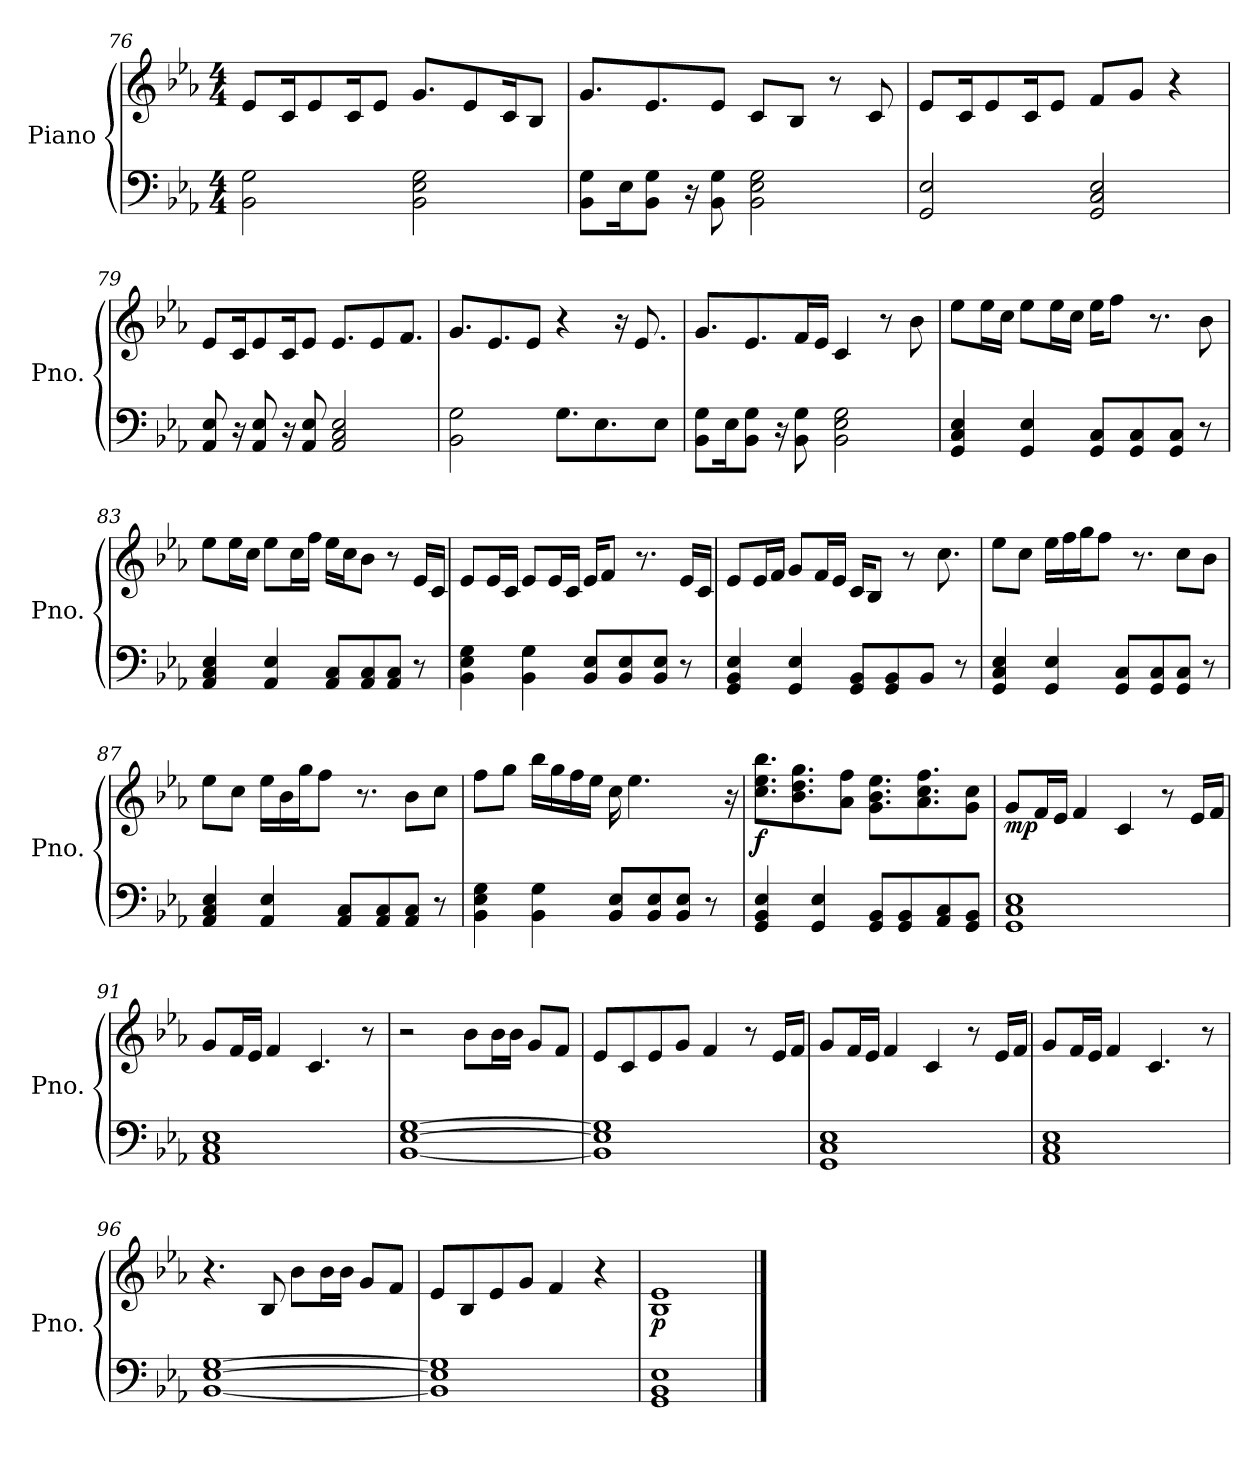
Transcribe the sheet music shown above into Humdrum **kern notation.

**kern	**kern	**dynam
*part1	*part1	*part1
*staff2	*staff1	*staff1/2
*I"Piano	*	*
*I'Pno.	*	*
*clefF4	*clefG2	*
*k[b-e-a-]	*k[b-e-a-]	*
*M4/4	*M4/4	*
=76	=76	=76
2BB-\ 2G\	8e-/L	.
.	16c/K	.
.	8e-/	.
.	16c/K	.
.	8e-/J	.
2BB-\ 2E-\ 2G\	8.g/L	.
.	8e-/	.
.	16c/K	.
.	8B-/J	.
=77	=77	=77
8BB-\ 8G\L	8.g/L	.
16E-\K	.	.
8BB-\ 8G\J	8.e-/	.
16r	.	.
8BB-\ 8G\	8e-/J	.
2BB-\ 2E-\ 2G\	8c/L	.
.	8B-/J	.
.	8r	.
.	8c/	.
!!LO:PB:g=z
=78	=78	=78
2GG/ 2E-/	8e-/L	.
.	16c/K	.
.	8e-/	.
.	16c/K	.
.	8e-/J	.
2GG/ 2C/ 2E-/	8f/L	.
.	8g/J	.
.	4r	.
=79	=79	=79
8AA-/ 8E-/	8e-/L	.
16r	16c/K	.
8AA-/ 8E-/	8e-/	.
16r	16c/K	.
8AA-/ 8E-/	8e-/J	.
2AA-/ 2C/ 2E-/	8.e-/L	.
.	8e-/	.
.	8.f/J	.
=80	=80	=80
2BB-\ 2G\	8.g/L	.
.	8.e-/	.
.	8e-/J	.
8.G\L	4r	.
8.E-\	.	.
.	16r	.
.	8.e-/	.
8E-\J	.	.
=81	=81	=81
8BB-\ 8G\L	8.g/L	.
16E-\K	.	.
8BB-\ 8G\J	8.e-/	.
16r	.	.
8BB-\ 8G\	16f/L	.
.	16e-/JJ	.
2BB-\ 2E-\ 2G\	4c/	.
.	8r	.
.	8b-\	.
!!LO:LB:g=z
=82	=82	=82
4GG/ 4C/ 4E-/	8ee-\L	.
.	16ee-\L	.
.	16cc\JJ	.
4GG/ 4E-/	8ee-\L	.
.	16ee-\L	.
.	16cc\JJ	.
8GG/ 8C/L	16ee-\KL	.
.	8ff\J	.
8GG/ 8C/	.	.
.	8.r	.
8GG/ 8C/J	.	.
8r	8b-\	.
=83	=83	=83
4AA-/ 4C/ 4E-/	8ee-\L	.
.	16ee-\L	.
.	16cc\JJ	.
4AA-/ 4E-/	8ee-\L	.
.	16cc\L	.
.	16ff\JJ	.
8AA-/ 8C/L	16ee-\LL	.
.	16cc\J	.
8AA-/ 8C/	8b-\J	.
8AA-/ 8C/J	8r	.
8r	16e-/LL	.
.	16c/JJ	.
=84	=84	=84
4BB-\ 4E-\ 4G\	8e-/L	.
.	16e-/L	.
.	16c/JJ	.
4BB-\ 4G\	8e-/L	.
.	16e-/L	.
.	16c/JJ	.
8BB-/ 8E-/L	16e-/KL	.
.	8f/J	.
8BB-/ 8E-/	.	.
.	8.r	.
8BB-/ 8E-/J	.	.
8r	16e-/LL	.
.	16c/JJ	.
=85	=85	=85
4GG/ 4BB-/ 4E-/	8e-/L	.
.	16e-/L	.
.	16f/JJ	.
4GG/ 4E-/	8g/L	.
.	16f/L	.
.	16e-/JJ	.
8GG/ 8BB-/L	16c/KL	.
.	8B-/J	.
8GG/ 8BB-/	.	.
.	8r	.
8BB-/J	.	.
.	8.cc\	.
8r	.	.
!!LO:LB:g=z
=86	=86	=86
4GG/ 4C/ 4E-/	8ee-\L	.
.	8cc\J	.
4GG/ 4E-/	16ee-\LL	.
.	16ff\	.
.	16gg\J	.
.	8ff\J	.
8GG/ 8C/L	.	.
.	8.r	.
8GG/ 8C/	.	.
8GG/ 8C/J	8cc\L	.
8r	8b-\J	.
=87	=87	=87
4AA-/ 4C/ 4E-/	8ee-\L	.
.	8cc\J	.
4AA-/ 4E-/	16ee-\LL	.
.	16b-\	.
.	16gg\J	.
.	8ff\J	.
8AA-/ 8C/L	.	.
.	8.r	.
8AA-/ 8C/	.	.
8AA-/ 8C/J	8b-\L	.
8r	8cc\J	.
=88	=88	=88
4BB-\ 4E-\ 4G\	8ff\L	.
.	8gg\J	.
4BB-\ 4G\	16bb-\LL	.
.	16gg\	.
.	16ff\	.
.	16ee-\JJ	.
8BB-/ 8E-/L	16cc\	.
.	4.ee-\	.
8BB-/ 8E-/	.	.
8BB-/ 8E-/J	.	.
8r	.	.
.	16r	.
=89	=89	=89
!	!	!LO:DY:b
4GG/ 4BB-/ 4E-/	8.cc\ 8.ee-\ 8.bb-\L	f
.	8.b-\ 8.dd\ 8.gg\	.
4GG/ 4E-/	.	.
.	8a-\ 8ff\J	.
8GG/ 8BB-/L	8.g\ 8.b-\ 8.ee-\L	.
8GG/ 8BB-/	.	.
.	8.a-\ 8.cc\ 8.ff\	.
8AA-/ 8C/	.	.
8GG/ 8BB-/J	8g\ 8cc\J	.
!!LO:LB:g=z
=90	=90	=90
!	!	!LO:DY:b
1GG 1C 1E-	8g/L	mp
.	16f/L	.
.	16e-/JJ	.
.	4f/	.
.	4c/	.
.	8r	.
.	16e-/LL	.
.	16f/JJ	.
=91	=91	=91
1AA- 1C 1E-	8g/L	.
.	16f/L	.
.	16e-/JJ	.
.	4f/	.
.	4.c/	.
.	8r	.
=92	=92	=92
[1BB- [1E- [1G	2r	.
.	8b-\L	.
.	16b-\L	.
.	16b-\JJ	.
.	8g/L	.
.	8f/J	.
=93	=93	=93
1BB-] 1E-] 1G]	8e-/L	.
.	8c/	.
.	8e-/	.
.	8g/J	.
.	4f/	.
.	8r	.
.	16e-/LL	.
.	16f/JJ	.
=94	=94	=94
1GG 1C 1E-	8g/L	.
.	16f/L	.
.	16e-/JJ	.
.	4f/	.
.	4c/	.
.	8r	.
.	16e-/LL	.
.	16f/JJ	.
=95	=95	=95
1AA- 1C 1E-	8g/L	.
.	16f/L	.
.	16e-/JJ	.
.	4f/	.
.	4.c/	.
.	8r	.
!!LO:LB:g=z
=96	=96	=96
[1BB- [1E- [1G	4.r	.
.	8B-/	.
.	8b-\L	.
.	16b-\L	.
.	16b-\JJ	.
.	8g/L	.
.	8f/J	.
=97	=97	=97
1BB-] 1E-] 1G]	8e-/L	.
.	8B-/	.
.	8e-/	.
.	8g/J	.
.	4f/	.
.	4r	.
=98	=98	=98
!	!	!LO:DY:b
1GG 1BB- 1E-	1B- 1e-	p
==	==	==
*-	*-	*-
